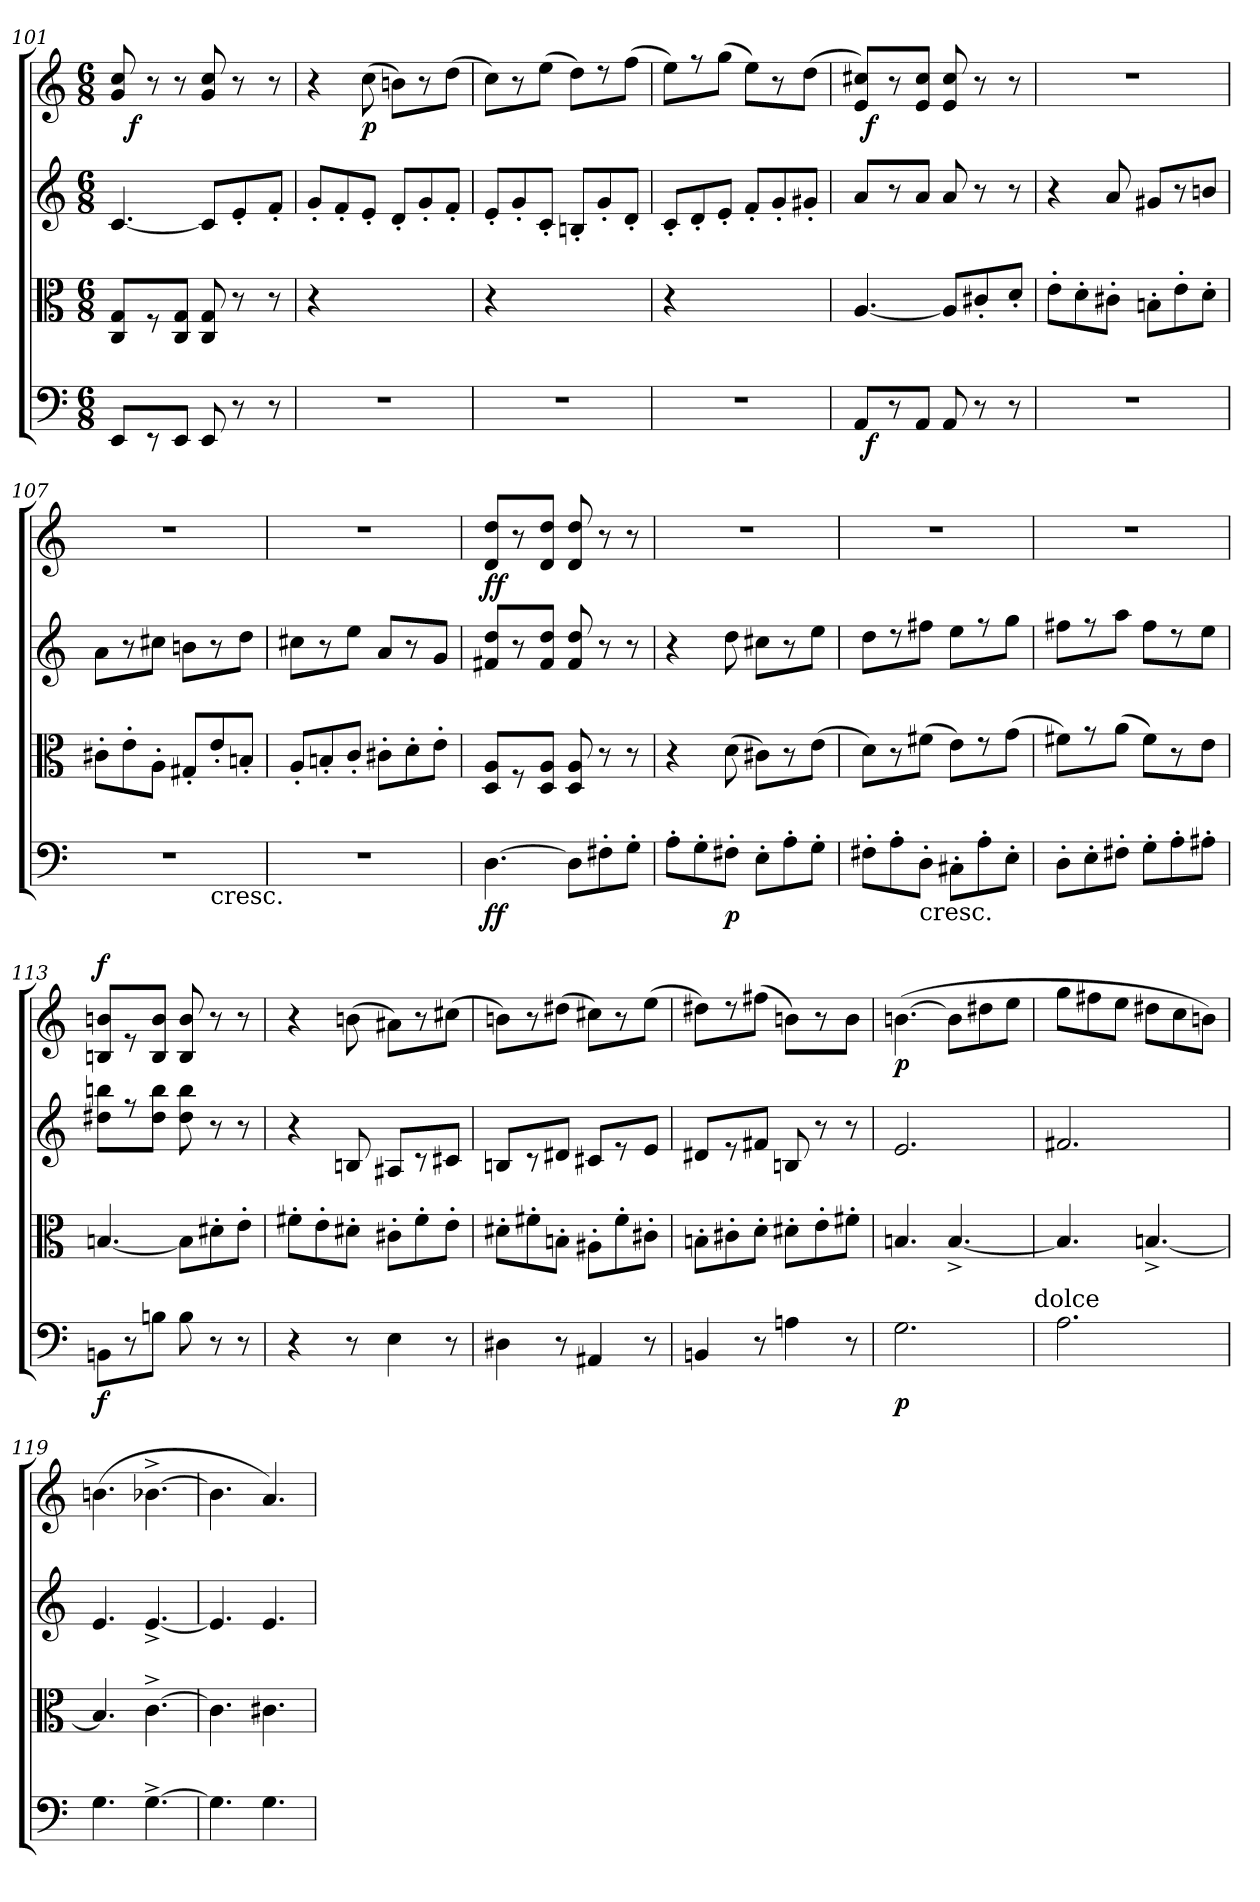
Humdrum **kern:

**kern	**dynam	**kern	**kern	**kern	**dynam
*part4	*part4	*part3	*part2	*part1	*part1
*staff4	*staff4	*staff3	*staff2	*staff1	*staff1
*clefF4	*	*clefC3	*clefG2	*clefG2	*
*M6/8	*	*M6/8	*M6/8	*M6/8	*
=101	=101	=101	=101	=101	=101
*	*	*	*	*^	*
8EE/L	.	8C/ 8G/L	[4.c/	8g/ 8cc/	16ryy	.
!	!	!	!	!	!	!LO:DY:b
.	.	.	.	.	2ryy	f
8r	.	8r	.	8r	.	.
8EE/J	.	8C/ 8G/J	.	8r	.	.
8EE/	.	8C/ 8G/	8c/L]	8g/ 8cc/	.	.
8r	.	8r	8e'</	8r	.	.
.	.	.	.	.	8.ryy	.
8r	.	8r	8f'</J	8r	.	.
*	*	*	*	*v	*v	*
=102	=102	=102	=102	=102	=102
2.r	.	4r	8g'</L	4r	.
.	.	.	8f'</	.	.
!	!	!	!	!	!LO:DY:b
.	.	2ryy	8e'</J	(>8cc\	p
.	.	.	8d'</L	8bn\L)	.
.	.	.	8g'</	8r	.
.	.	.	8f'</J	(>8dd\J	.
=103	=103	=103	=103	=103	=103
2.r	.	4r	8e'</L	8cc\L)	.
.	.	.	8g'</	8r	.
.	.	2ryy	8c'</J	(>8ee\J	.
.	.	.	8Bn'</L	8dd\L)	.
.	.	.	8g'</	8r	.
.	.	.	8d'</J	(>8ff\J	.
=104	=104	=104	=104	=104	=104
2.r	.	4r	8c'</L	8ee\L)	.
.	.	.	8d'</	8r	.
.	.	2ryy	8e'</J	(>8gg\J	.
.	.	.	8f'</L	8ee\L)	.
.	.	.	8g'</	8r	.
.	.	.	8g#'</J	(>8dd\J	.
=105	=105	=105	=105	=105	=105
*^	*	*	*	*^	*
8AA/L	32ryy	.	[4.A/	8a/L	8e/ 8cc#/L)	32ryy	.
!	!	!LO:DY:b	!	!	!	!	!LO:DY:b
.	2ryy	f	.	.	.	2ryy	f
8r	.	.	.	8r	8r	.	.
8AA/J	.	.	.	8a/J	8e/ 8cc#/J	.	.
8AA/	.	.	8A/L]	8a/	8e/ 8cc#/	.	.
8r	.	.	8c#'</	8r	8r	.	.
.	8..ryy	.	.	.	.	8..ryy	.
8r	.	.	8d'</J	8r	8r	.	.
*v	*v	*	*	*	*v	*v	*
=106	=106	=106	=106	=106	=106
2.r	.	8e'>\L	4r	2.r	.
.	.	8d'>\	.	.	.
.	.	8c#'>\J	8a/	.	.
.	.	8Bn'>\L	8g#/L	.	.
.	.	8e'>\	8r	.	.
.	.	8d'>\J	8bn/J	.	.
=107	=107	=107	=107	=107	=107
*^	*	*	*	*	*
2.r	2ryy	.	8c#'>\L	8a\L	2.r	.
.	.	.	8e'>\	8r	.	.
.	.	.	8A'>\J	8cc#\J	.	.
.	.	.	8G#'</L	8bn\L	.	.
!	!LO:TX:b:t=cresc.	!	!	!	!	!
.	4ryy	.	8e'</	8r	.	.
.	.	.	8Bn'</J	8dd\J	.	.
*v	*v	*	*	*	*	*
!!LO:LB:g=z
=108	=108	=108	=108	=108	=108
2.r	.	8A'</L	8cc#\L	2.r	.
.	.	8Bn'</	8r	.	.
.	.	8c'</J	8ee\J	.	.
.	.	8c#'>\L	8a/L	.	.
.	.	8d'>\	8r	.	.
.	.	8e'>\J	8g/J	.	.
=109	=109	=109	=109	=109	=109
!	!LO:DY:b	!	!	!	!LO:DY:b
[4.D\	ff	8D/ 8A/L	8f#/ 8dd/L	8d/ 8dd/L	ff
.	.	8r	8r	8r	.
.	.	8D/ 8A/J	8f#/ 8dd/J	8d/ 8dd/J	.
8D\L]	.	8D/ 8A/	8f#/ 8dd/	8d/ 8dd/	.
8F#'>\	.	8r	8r	8r	.
8G'>\J	.	8r	8r	8r	.
=110	=110	=110	=110	=110	=110
8A'>\L	.	4r	4r	2.r	.
8G'>\	.	.	.	.	.
!	!LO:DY:b	!	!	!	!
8F#'>\J	p	(>8d\	8dd\	.	.
8E'>\L	.	8c#\L)	8cc#\L	.	.
8A'>\	.	8r	8r	.	.
8G'>\J	.	(>8e\J	8ee\J	.	.
=111	=111	=111	=111	=111	=111
8F#'>\L	.	8d\L)	8dd\L	2.r	.
8A'>\	.	8r	8r	.	.
!LO:TX:b:t=cresc.	!	!	!	!	!
8D'>\J	.	(>8f#\J	8ff#\J	.	.
8C#'>\L	.	8e\L)	8ee\L	.	.
8A'>\	.	8r	8r	.	.
8E'>\J	.	(>8g\J	8gg\J	.	.
=112	=112	=112	=112	=112	=112
8D'>\L	.	8f#\L)	8ff#\L	2.r	.
8E'>\	.	8r	8r	.	.
8F#'>\J	.	(>8a\J	8aa\J	.	.
8G'>\L	.	8f#\L)	8ff#\L	.	.
8A'>\	.	8r	8r	.	.
8A#'>\J	.	8e\J	8ee\J	.	.
=113	=113	=113	=113	=113	=113
!	!LO:DY:b	!	!	!	!LO:DY:a
8BBn\L	f	[4.Bn/	8dd#\ 8bbn\L	8Bn/ 8bn/L	f
8r	.	.	8r	8r	.
8Bn\J	.	.	8dd#\ 8bb\J	8B/ 8b/J	.
8B\	.	8B\L]	8dd#\ 8bb\	8B/ 8b/	.
8r	.	8d#'>\	8r	8r	.
8r	.	8e'>\J	8r	8r	.
=114	=114	=114	=114	=114	=114
4r	.	8f#'>\L	4r	4r	.
.	.	8e'>\	.	.	.
8r	.	8d#'>\J	8Bn/	(>8bn\	.
4E\	.	8c#'>\L	8A#/L	8a#\L)	.
.	.	8f#'>\	8r	8r	.
8r	.	8e'>\J	8c#/J	(>8cc#\J	.
=115	=115	=115	=115	=115	=115
4D#\	.	8d#'>\L	8Bn/L	8bn\L)	.
.	.	8f#'>\	8r	8r	.
8r	.	8Bn'>\J	8d#/J	(>8dd#\J	.
4AA#/	.	8A#'>\L	8c#/L	8cc#\L)	.
.	.	8f#'>\	8r	8r	.
8r	.	8c#'>\J	8e/J	(>8ee\J	.
=116	=116	=116	=116	=116	=116
4BBn/	.	8Bn'>\L	8d#/L	8dd#\L)	.
.	.	8c#'>\	8r	8r	.
8r	.	8d'>\J	8f#/J	(>8ff#\J	.
4An\	.	8d#'>\L	8Bn/	8bn\L)	.
.	.	8e'>\	8r	8r	.
8r	.	8f#'>\J	8r	8b\J	.
!!LO:LB:g=z
=117	=117	=117	=117	=117	=117
!	!LO:DY:b	!	!	!	!LO:DY:b
2.G\	p	4.Bn/	2.e/	(>[4.bn\	p
.	.	[4.B^</	.	8b\L]	.
.	.	.	.	8dd#\	.
.	.	.	.	8ee\J	.
!LO:TX:a:t=dolce	!	!	!	!	!
=118	=118	=118	=118	=118	=118
2.A\	.	4.B/]	2.f#/	8gg\L	.
.	.	.	.	8ff#\	.
.	.	.	.	8ee\J	.
.	.	[4.Bn^</	.	8dd#\L	.
.	.	.	.	8cc\	.
.	.	.	.	8bn\J)	.
=119	=119	=119	=119	=119	=119
4.G\	.	4.B/]	4.e/	(>4.bn\	.
[4.G^>\	.	[4.c^>\	[4.e^</	[4.b-^>\	.
=120	=120	=120	=120	=120	=120
4.G\]	.	4.c\]	4.e/]	4.b-\]	.
4.G\	.	4.c#\	4.e/	4.a/)	.
=	=	=	=	=	=
*-	*-	*-	*-	*-	*-
